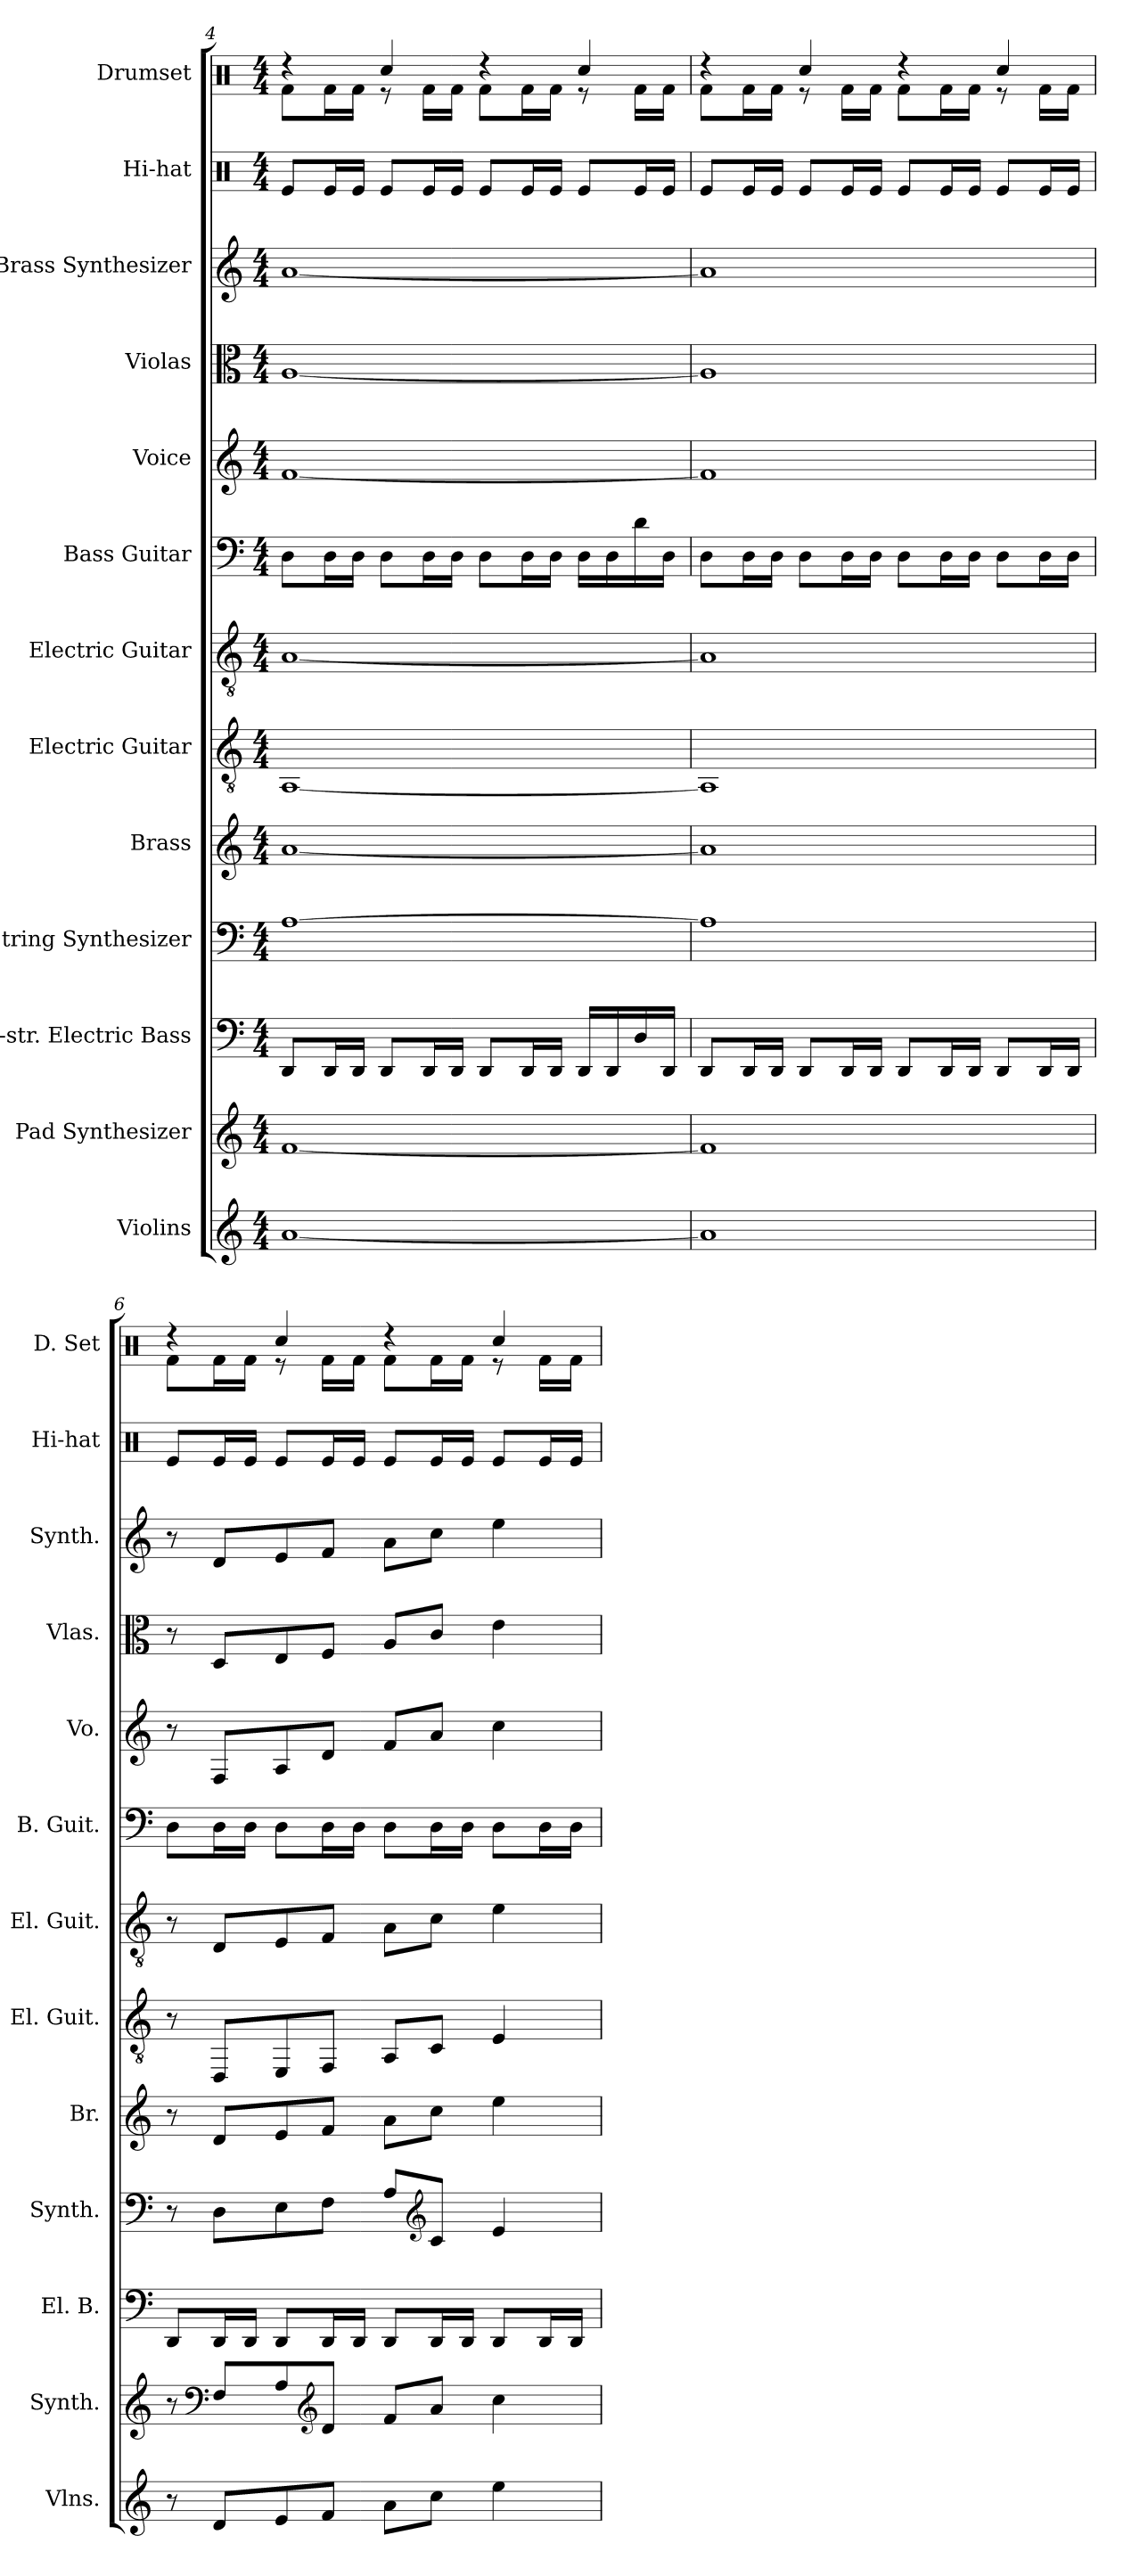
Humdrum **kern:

**kern	**kern	**kern	**kern	**kern	**kern	**kern	**kern	**kern	**kern	**kern	**kern	**kern
*part13	*part12	*part11	*part10	*part9	*part8	*part7	*part6	*part5	*part4	*part3	*part2	*part1
*staff13	*staff12	*staff11	*staff10	*staff9	*staff8	*staff7	*staff6	*staff5	*staff4	*staff3	*staff2	*staff1
*I"Violins	*I"Pad Synthesizer	*I"5-str. Electric Bass	*I"String Synthesizer	*I"Brass	*I"Electric Guitar	*I"Electric Guitar	*I"Bass Guitar	*I"Voice	*I"Violas	*I"Brass Synthesizer	*I"Hi-hat	*I"Drumset
*I'Vlns.	*I'Synth.	*I'El. B.	*I'Synth.	*I'Br.	*I'El. Guit.	*I'El. Guit.	*I'B. Guit.	*I'Vo.	*I'Vlas.	*I'Synth.	*I'Hi-hat	*I'D. Set
!!LO:PB:g=z
*clefG2	*clefG2	*clefF4	*clefF4	*clefG2	*clefGv2	*clefGv2	*clefF4	*clefG2	*clefC3	*clefG2	*clefX	*clefX
*	*	*ITrd7c12	*	*	*	*	*ITrd7c12	*	*	*	*	*
*k[]	*k[]	*k[]	*k[]	*k[]	*k[]	*k[]	*k[]	*k[]	*k[]	*k[]	*k[]	*k[]
*M4/4	*M4/4	*M4/4	*M4/4	*M4/4	*M4/4	*M4/4	*M4/4	*M4/4	*M4/4	*M4/4	*M4/4	*M4/4
=4	=4	=4	=4	=4	=4	=4	=4	=4	=4	=4	=4	=4
*	*	*	*	*	*	*	*	*	*	*	*	*^
[1a	[1f	8DDD/L	[1A	[1a	[1AA	[1A	8DD\L	[1f	[1A	[1a	8Re/L	4r	8Rf\L
.	.	16DDD/L	.	.	.	.	16DD\L	.	.	.	16Re/L	.	16Rf\L
.	.	16DDD/JJ	.	.	.	.	16DD\JJ	.	.	.	16Re/JJ	.	16Rf\JJ
.	.	8DDD/L	.	.	.	.	8DD\L	.	.	.	8Re/L	4Rcc/	8r
.	.	16DDD/L	.	.	.	.	16DD\L	.	.	.	16Re/L	.	16Rf\LL
.	.	16DDD/JJ	.	.	.	.	16DD\JJ	.	.	.	16Re/JJ	.	16Rf\JJ
.	.	8DDD/L	.	.	.	.	8DD\L	.	.	.	8Re/L	4r	8Rf\L
.	.	16DDD/L	.	.	.	.	16DD\L	.	.	.	16Re/L	.	16Rf\L
.	.	16DDD/JJ	.	.	.	.	16DD\JJ	.	.	.	16Re/JJ	.	16Rf\JJ
.	.	16DDD/LL	.	.	.	.	16DD\LL	.	.	.	8Re/L	4Rcc/	8r
.	.	16DDD/	.	.	.	.	16DD\	.	.	.	.	.	.
.	.	16DD/	.	.	.	.	16D\	.	.	.	16Re/L	.	16Rf\LL
.	.	16DDD/JJ	.	.	.	.	16DD\JJ	.	.	.	16Re/JJ	.	16Rf\JJ
=5	=5	=5	=5	=5	=5	=5	=5	=5	=5	=5	=5	=5	=5
1a]	1f]	8DDD/L	1A]	1a]	1AA]	1A]	8DD\L	1f]	1A]	1a]	8Re/L	4r	8Rf\L
.	.	16DDD/L	.	.	.	.	16DD\L	.	.	.	16Re/L	.	16Rf\L
.	.	16DDD/JJ	.	.	.	.	16DD\JJ	.	.	.	16Re/JJ	.	16Rf\JJ
.	.	8DDD/L	.	.	.	.	8DD\L	.	.	.	8Re/L	4Rcc/	8r
.	.	16DDD/L	.	.	.	.	16DD\L	.	.	.	16Re/L	.	16Rf\LL
.	.	16DDD/JJ	.	.	.	.	16DD\JJ	.	.	.	16Re/JJ	.	16Rf\JJ
.	.	8DDD/L	.	.	.	.	8DD\L	.	.	.	8Re/L	4r	8Rf\L
.	.	16DDD/L	.	.	.	.	16DD\L	.	.	.	16Re/L	.	16Rf\L
.	.	16DDD/JJ	.	.	.	.	16DD\JJ	.	.	.	16Re/JJ	.	16Rf\JJ
.	.	8DDD/L	.	.	.	.	8DD\L	.	.	.	8Re/L	4Rcc/	8r
.	.	16DDD/L	.	.	.	.	16DD\L	.	.	.	16Re/L	.	16Rf\LL
.	.	16DDD/JJ	.	.	.	.	16DD\JJ	.	.	.	16Re/JJ	.	16Rf\JJ
!!LO:PB:g=z	!!
=6	=6	=6	=6	=6	=6	=6	=6	=6	=6	=6	=6	=6	=6
8r	8r	8DDD/L	8r	8r	8r	8r	8DD\L	8r	8r	8r	8Re/L	4r	8Rf\L
*	*clefF4	*	*	*	*	*	*	*	*	*	*	*	*
8d/L	8F/L	16DDD/L	8D\L	8d/L	8DD/L	8D/L	16DD\L	8F/L	8D/L	8d/L	16Re/L	.	16Rf\L
.	.	16DDD/JJ	.	.	.	.	16DD\JJ	.	.	.	16Re/JJ	.	16Rf\JJ
8e/	8A/	8DDD/L	8E\	8e/	8EE/	8E/	8DD\L	8A/	8E/	8e/	8Re/L	4Rcc/	8r
*	*clefG2	*	*	*	*	*	*	*	*	*	*	*	*
8f/J	8d/J	16DDD/L	8F\J	8f/J	8FF/J	8F/J	16DD\L	8d/J	8F/J	8f/J	16Re/L	.	16Rf\LL
.	.	16DDD/JJ	.	.	.	.	16DD\JJ	.	.	.	16Re/JJ	.	16Rf\JJ
8a\L	8f/L	8DDD/L	8A/L	8a\L	8AA/L	8A\L	8DD\L	8f/L	8A/L	8a\L	8Re/L	4r	8Rf\L
*	*	*	*clefG2	*	*	*	*	*	*	*	*	*	*
8cc\J	8a/J	16DDD/L	8c/J	8cc\J	8C/J	8c\J	16DD\L	8a/J	8c/J	8cc\J	16Re/L	.	16Rf\L
.	.	16DDD/JJ	.	.	.	.	16DD\JJ	.	.	.	16Re/JJ	.	16Rf\JJ
4ee\	4cc\	8DDD/L	4e/	4ee\	4E/	4e\	8DD\L	4cc\	4e\	4ee\	8Re/L	4Rcc/	8r
.	.	16DDD/L	.	.	.	.	16DD\L	.	.	.	16Re/L	.	16Rf\LL
.	.	16DDD/JJ	.	.	.	.	16DD\JJ	.	.	.	16Re/JJ	.	16Rf\JJ
*	*	*	*	*	*	*	*	*	*	*	*	*v	*v
=	=	=	=	=	=	=	=	=	=	=	=	=
*-	*-	*-	*-	*-	*-	*-	*-	*-	*-	*-	*-	*-
